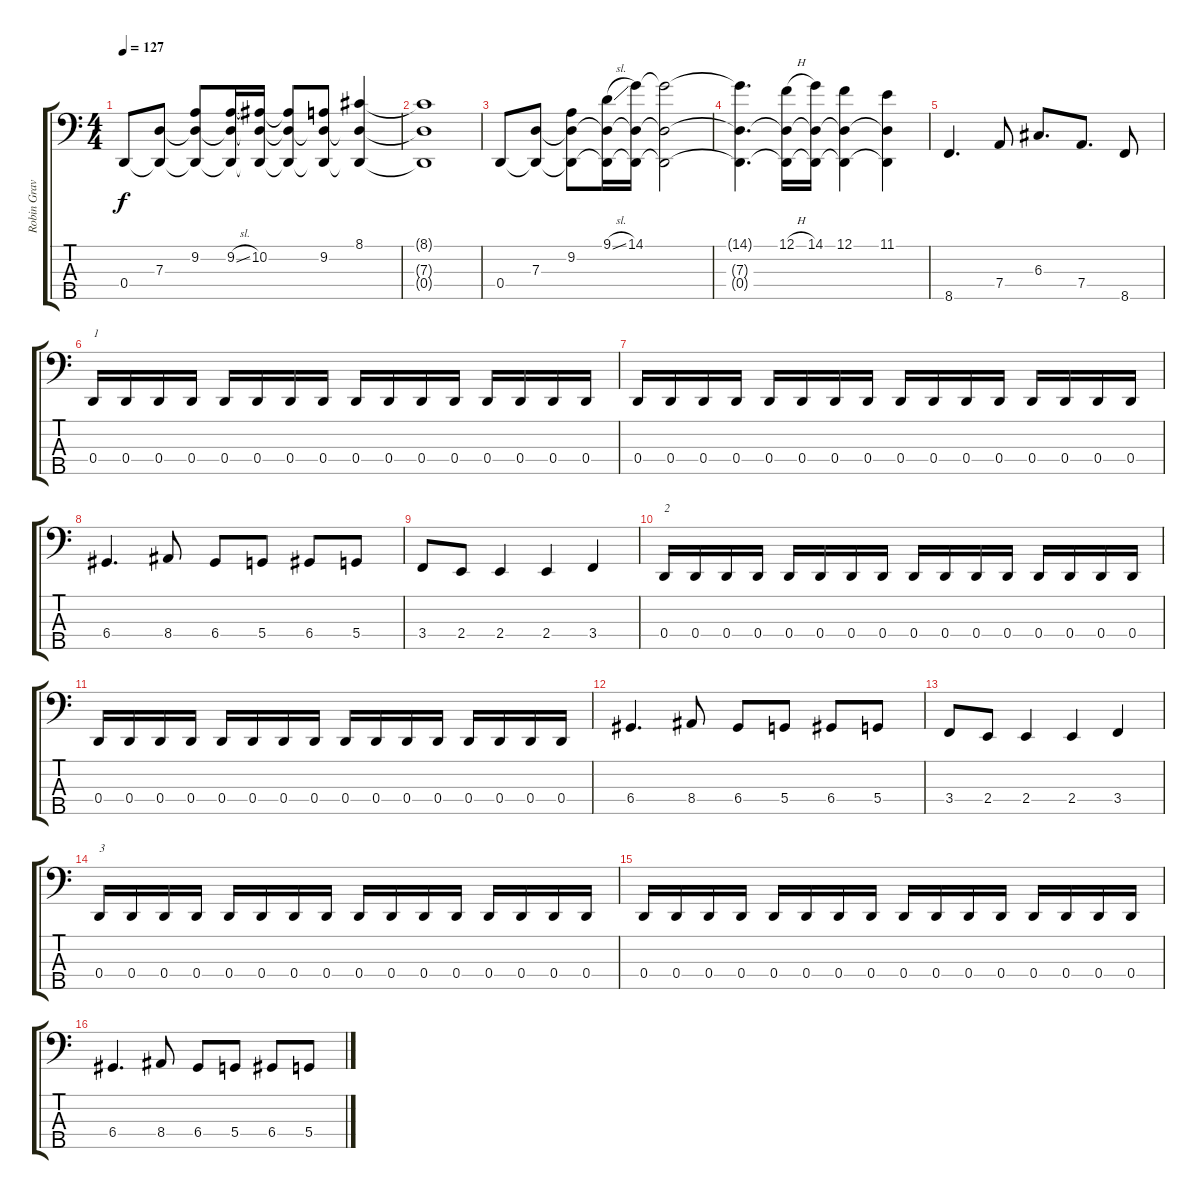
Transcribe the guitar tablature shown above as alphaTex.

\track ("Robin Graves" "Robin Grav") {instrument electricbasspick}
\staff {score tabs}
\tuning (F2 C2 G1 D1 A0) {hide}
\ts (4 4)
\tempo 127
\clef f4
\ks c
0.4.8{dy f} (7.3 0.4{t}).8 (9.2 7.3{t} 0.4{t}).8 (9.2{sl} 7.3{t} 0.4{t}).16 (10.2 7.3{t} 0.4{t}).16 (10.2{t} 7.3{t} 0.4{t}).8 (9.2 7.3{t} 0.4{t}).8 (8.1 7.3{t} 0.4{t}).4 |
(8.1{t} 7.3{t} 0.4{t}).1 |
0.4.8 (7.3 0.4{t}).8 (9.2 7.3{t} 0.4{t}).8 (9.1{sl} 7.3{t} 0.4{t}).16 (14.1 7.3{t} 0.4{t}).16 (14.1{t} 7.3{t} 0.4{t}).2 |
(14.1{t} 7.3{t} 0.4{t}).4{d} (12.1{h} 7.3{t} 0.4{t}).16 (14.1 7.3{t} 0.4{t}).16 (12.1 7.3{t} 0.4{t}).4 (11.1 7.3{t} 0.4{t}).4 |
8.5.4{d} 7.4.8 6.3.8{d} 7.4.8{d} 8.5.8 |
0.4.16{txt "1"} 0.4.16 0.4.16 0.4.16 0.4.16 0.4.16 0.4.16 0.4.16 0.4.16 0.4.16 0.4.16 0.4.16 0.4.16 0.4.16 0.4.16 0.4.16 |
0.4.16 0.4.16 0.4.16 0.4.16 0.4.16 0.4.16 0.4.16 0.4.16 0.4.16 0.4.16 0.4.16 0.4.16 0.4.16 0.4.16 0.4.16 0.4.16 |
6.4.4{d} 8.4.8 6.4.8 5.4.8 6.4.8 5.4.8 |
3.4.8 2.4.8 2.4.4 2.4.4 3.4.4 |
0.4.16{txt "2"} 0.4.16 0.4.16 0.4.16 0.4.16 0.4.16 0.4.16 0.4.16 0.4.16 0.4.16 0.4.16 0.4.16 0.4.16 0.4.16 0.4.16 0.4.16 |
0.4.16 0.4.16 0.4.16 0.4.16 0.4.16 0.4.16 0.4.16 0.4.16 0.4.16 0.4.16 0.4.16 0.4.16 0.4.16 0.4.16 0.4.16 0.4.16 |
6.4.4{d} 8.4.8 6.4.8 5.4.8 6.4.8 5.4.8 |
3.4.8 2.4.8 2.4.4 2.4.4 3.4.4 |
0.4.16{txt "3"} 0.4.16 0.4.16 0.4.16 0.4.16 0.4.16 0.4.16 0.4.16 0.4.16 0.4.16 0.4.16 0.4.16 0.4.16 0.4.16 0.4.16 0.4.16 |
0.4.16 0.4.16 0.4.16 0.4.16 0.4.16 0.4.16 0.4.16 0.4.16 0.4.16 0.4.16 0.4.16 0.4.16 0.4.16 0.4.16 0.4.16 0.4.16 |
6.4.4{d} 8.4.8 6.4.8 5.4.8 6.4.8 5.4.8
